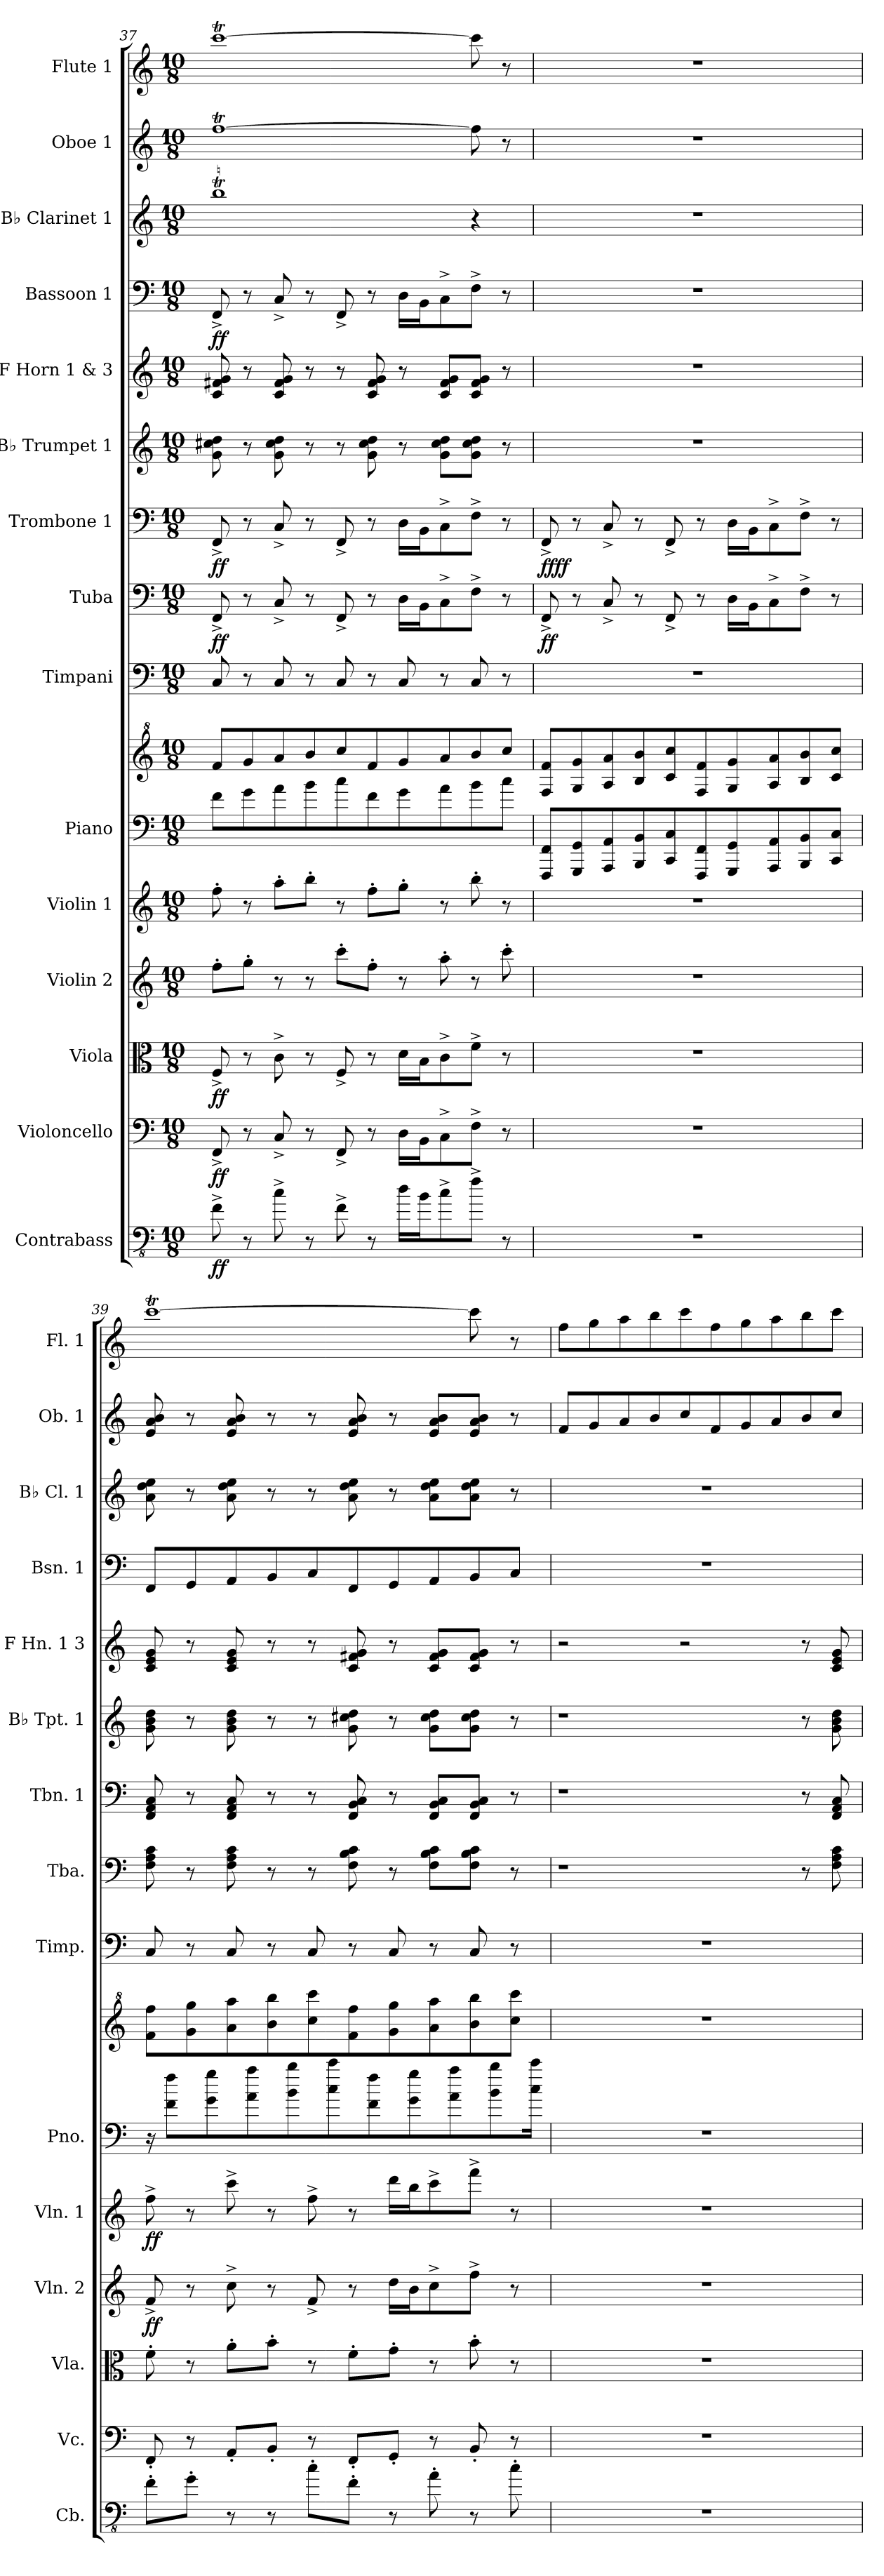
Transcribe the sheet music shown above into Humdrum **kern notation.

**kern	**dynam	**kern	**dynam	**kern	**dynam	**kern	**dynam	**kern	**dynam	**kern	**kern	**kern	**kern	**dynam	**kern	**dynam	**kern	**kern	**kern	**dynam	**kern	**kern	**kern
*part15	*part15	*part14	*part14	*part13	*part13	*part12	*part12	*part11	*part11	*part10	*part10	*part9	*part8	*part8	*part7	*part7	*part6	*part5	*part4	*part4	*part3	*part2	*part1
*staff16	*staff16	*staff15	*staff15	*staff14	*staff14	*staff13	*staff13	*staff12	*staff12	*staff11	*staff10	*staff9	*staff8	*staff8	*staff7	*staff7	*staff6	*staff5	*staff4	*staff4	*staff3	*staff2	*staff1
*I"Contrabass	*	*I"Violoncello	*	*I"Viola	*	*I"Violin 2	*	*I"Violin 1	*	*I"Piano	*	*I"Timpani	*I"Tuba	*	*I"Trombone 1	*	*I"B♭ Trumpet 1	*I"F Horn 1 &amp; 3	*I"Bassoon 1	*	*I"B♭ Clarinet 1	*I"Oboe 1	*I"Flute 1
*I'Cb.	*	*I'Vc.	*	*I'Vla.	*	*I'Vln. 2	*	*I'Vln. 1	*	*I'Pno.	*	*I'Timp.	*I'Tba.	*	*I'Tbn. 1	*	*I'B♭ Tpt. 1	*I'F Hn. 1 3	*I'Bsn. 1	*	*I'B♭ Cl. 1	*I'Ob. 1	*I'Fl. 1
*clefFv4	*	*clefF4	*	*clefC3	*	*clefG2	*	*clefG2	*	*clefF4	*clefG^2	*clefF4	*clefF4	*	*clefF4	*	*clefG2	*clefG2	*clefF4	*	*clefG2	*clefG2	*clefG2
*ITrd7c12	*	*	*	*	*	*	*	*	*	*	*	*	*	*	*	*	*ITrd1c2	*ITrd4c7	*	*	*ITrd1c2	*	*
*k[]	*	*k[]	*	*k[]	*	*k[]	*	*k[]	*	*k[]	*k[]	*k[]	*k[]	*	*k[]	*	*k[b-e-]	*k[b-]	*k[]	*	*k[b-e-]	*k[]	*k[]
*M10/8	*	*M10/8	*	*M10/8	*	*M10/8	*	*M10/8	*	*M10/8	*M10/8	*M10/8	*M10/8	*	*M10/8	*	*M10/8	*M10/8	*M10/8	*	*M10/8	*M10/8	*M10/8
=37	=37	=37	=37	=37	=37	=37	=37	=37	=37	=37	=37	=37	=37	=37	=37	=37	=37	=37	=37	=37	=37	=37	=37
!	!LO:DY:b	!	!LO:DY:b	!	!LO:DY:b	!	!	!	!	!	!	!	!	!LO:DY:b	!	!LO:DY:b	!	!	!	!LO:DY:b	!	!	!
8FF^\	ff	8FF^/	ff	8F^/	ff	8ff'\L	.	8ff'\	.	8f\L	8ff/L	8C/	8FF^/	ff	8FF^/	ff	8f\ 8bn\ 8cc\	8F/ 8Bn/ 8c/	8FF^/	ff	1aaT	[1ffT	[1cccT
8r	.	8r	.	8r	.	8gg'\J	.	8r	.	8g\	8gg/	8r	8r	.	8r	.	8r	8r	8r	.	.	.	.
8C^\	.	8C^/	.	8c^\	.	8r	.	8aa'\L	.	8a\	8aa/	8C/	8C^/	.	8C^/	.	8f\ 8b\ 8cc\	8F/ 8B/ 8c/	8C^/	.	.	.	.
8r	.	8r	.	8r	.	8r	.	8bb'\J	.	8b\	8bb/	8r	8r	.	8r	.	8r	8r	8r	.	.	.	.
8FF^\	.	8FF^/	.	8F^/	.	8ccc'\L	.	8r	.	8cc\	8ccc/	8C/	8FF^/	.	8FF^/	.	8r	8r	8FF^/	.	.	.	.
8r	.	8r	.	8r	.	8ff'\J	.	8ff'\L	.	8f\	8ff/	8r	8r	.	8r	.	8f\ 8b\ 8cc\	8F/ 8B/ 8c/	8r	.	.	.	.
16D\LL	.	16D\LL	.	16d\LL	.	8r	.	8gg'\J	.	8g\	8gg/	8C/	16D\LL	.	16D\LL	.	8r	8r	16D\LL	.	.	.	.
16BB\J	.	16BB\J	.	16B\J	.	.	.	.	.	.	.	.	16BB\J	.	16BB\J	.	.	.	16BB\J	.	.	.	.
8C^\	.	8C^\	.	8c^\	.	8aa'\	.	8r	.	8a\	8aa/	8r	8C^\	.	8C^\	.	8f\ 8b\ 8cc\L	8F/ 8B/ 8c/L	8C^\	.	.	.	.
8F^\J	.	8F^\J	.	8f^\J	.	8r	.	8bb'\	.	8b\	8bb/	8C/	8F^\J	.	8F^\J	.	8f\ 8b\ 8cc\J	8F/ 8B/ 8c/J	8F^\J	.	4r	8ff\]	8ccc\]
8r	.	8r	.	8r	.	8ccc'\	.	8r	.	8cc\J	8ccc/J	8r	8r	.	8r	.	8r	8r	8r	.	.	8r	8r
!!LO:PB:g=z
=38	=38	=38	=38	=38	=38	=38	=38	=38	=38	=38	=38	=38	=38	=38	=38	=38	=38	=38	=38	=38	=38	=38	=38
!	!	!	!	!	!	!	!	!	!	!	!	!	!	!LO:DY:b	!	!LO:DY:b	!	!	!	!	!	!	!
!	!	!	!	!	!	!	!	!	!	!	!	!	!	!	!	!LO:DY:n=1:b	!	!	!	!	!	!	!
4%5r	.	4%5r	.	4%5r	.	4%5r	.	4%5r	.	8FFF/ 8FF/L	8f/ 8ff/L	4%5r	8FF^/	ff	8FF^/	ff ff	4%5r	4%5r	4%5r	.	4%5r	4%5r	4%5r
.	.	.	.	.	.	.	.	.	.	8GGG/ 8GG/	8g/ 8gg/	.	8r	.	8r	.	.	.	.	.	.	.	.
.	.	.	.	.	.	.	.	.	.	8AAA/ 8AA/	8a/ 8aa/	.	8C^/	.	8C^/	.	.	.	.	.	.	.	.
.	.	.	.	.	.	.	.	.	.	8BBB/ 8BB/	8b/ 8bb/	.	8r	.	8r	.	.	.	.	.	.	.	.
.	.	.	.	.	.	.	.	.	.	8CC/ 8C/	8cc/ 8ccc/	.	8FF^/	.	8FF^/	.	.	.	.	.	.	.	.
.	.	.	.	.	.	.	.	.	.	8FFF/ 8FF/	8f/ 8ff/	.	8r	.	8r	.	.	.	.	.	.	.	.
.	.	.	.	.	.	.	.	.	.	8GGG/ 8GG/	8g/ 8gg/	.	16D\LL	.	16D\LL	.	.	.	.	.	.	.	.
.	.	.	.	.	.	.	.	.	.	.	.	.	16BB\J	.	16BB\J	.	.	.	.	.	.	.	.
.	.	.	.	.	.	.	.	.	.	8AAA/ 8AA/	8a/ 8aa/	.	8C^\	.	8C^\	.	.	.	.	.	.	.	.
.	.	.	.	.	.	.	.	.	.	8BBB/ 8BB/	8b/ 8bb/	.	8F^\J	.	8F^\J	.	.	.	.	.	.	.	.
.	.	.	.	.	.	.	.	.	.	8CC/ 8C/J	8cc/ 8ccc/J	.	8r	.	8r	.	.	.	.	.	.	.	.
=39	=39	=39	=39	=39	=39	=39	=39	=39	=39	=39	=39	=39	=39	=39	=39	=39	=39	=39	=39	=39	=39	=39	=39
!	!	!	!	!	!	!	!LO:DY:b	!	!LO:DY:b	!	!	!	!	!	!	!	!	!	!	!	!	!	!
8FF'\L	.	8FF'/	.	8f'\	.	8f^/	ff	8ff^\	ff	16r	8ff\ 8fff\L	8C/	8F\ 8A\ 8c\	.	8FF/ 8AA/ 8C/	.	8f\ 8a\ 8cc\	8F/ 8A/ 8c/	8FF/L	.	8g\ 8cc\ 8dd\	8e/ 8a/ 8b/	[1cccT
.	.	.	.	.	.	.	.	.	.	8f\ 8ff\L	.	.	.	.	.	.	.	.	.	.	.	.	.
8GG'\J	.	8r	.	8r	.	8r	.	8r	.	.	8gg\ 8ggg\	8r	8r	.	8r	.	8r	8r	8GG/	.	8r	8r	.
.	.	.	.	.	.	.	.	.	.	8g\ 8gg\	.	.	.	.	.	.	.	.	.	.	.	.	.
8r	.	8AA'/L	.	8a'\L	.	8cc^\	.	8ccc^\	.	.	8aa\ 8aaa\	8C/	8F\ 8A\ 8c\	.	8FF/ 8AA/ 8C/	.	8f\ 8a\ 8cc\	8F/ 8A/ 8c/	8AA/	.	8g\ 8cc\ 8dd\	8e/ 8a/ 8b/	.
.	.	.	.	.	.	.	.	.	.	8a\ 8aa\	.	.	.	.	.	.	.	.	.	.	.	.	.
8r	.	8BB'/J	.	8b'\J	.	8r	.	8r	.	.	8bb\ 8bbb\	8r	8r	.	8r	.	8r	8r	8BB/	.	8r	8r	.
.	.	.	.	.	.	.	.	.	.	8b\ 8bb\	.	.	.	.	.	.	.	.	.	.	.	.	.
8C'\L	.	8r	.	8r	.	8f^/	.	8ff^\	.	.	8ccc\ 8cccc\	8C/	8r	.	8r	.	8r	8r	8C/	.	8r	8r	.
.	.	.	.	.	.	.	.	.	.	8cc\ 8ccc\	.	.	.	.	.	.	.	.	.	.	.	.	.
8FF'\J	.	8FF'/L	.	8f'\L	.	8r	.	8r	.	.	8ff\ 8fff\	8r	8F\ 8B\ 8c\	.	8FF/ 8BB/ 8C/	.	8f\ 8bn\ 8cc\	8F/ 8Bn/ 8c/	8FF/	.	8g\ 8cc\ 8dd\	8e/ 8a/ 8b/	.
.	.	.	.	.	.	.	.	.	.	8f\ 8ff\	.	.	.	.	.	.	.	.	.	.	.	.	.
8r	.	8GG'/J	.	8g'\J	.	16dd\LL	.	16ddd\LL	.	.	8gg\ 8ggg\	8C/	8r	.	8r	.	8r	8r	8GG/	.	8r	8r	.
.	.	.	.	.	.	16b\J	.	16bb\J	.	8g\ 8gg\	.	.	.	.	.	.	.	.	.	.	.	.	.
8AA'\	.	8r	.	8r	.	8cc^\	.	8ccc^\	.	.	8aa\ 8aaa\	8r	8F\ 8B\ 8c\L	.	8FF/ 8BB/ 8C/L	.	8f\ 8b\ 8cc\L	8F/ 8B/ 8c/L	8AA/	.	8g\ 8cc\ 8dd\L	8e/ 8a/ 8b/L	.
.	.	.	.	.	.	.	.	.	.	8a\ 8aa\	.	.	.	.	.	.	.	.	.	.	.	.	.
8r	.	8BB'/	.	8b'\	.	8ff^\J	.	8fff^\J	.	.	8bb\ 8bbb\	8C/	8F\ 8B\ 8c\J	.	8FF/ 8BB/ 8C/J	.	8f\ 8b\ 8cc\J	8F/ 8B/ 8c/J	8BB/	.	8g\ 8cc\ 8dd\J	8e/ 8a/ 8b/J	8ccc\]
.	.	.	.	.	.	.	.	.	.	8b\ 8bb\	.	.	.	.	.	.	.	.	.	.	.	.	.
8C'\	.	8r	.	8r	.	8r	.	8r	.	.	8ccc\ 8cccc\J	8r	8r	.	8r	.	8r	8r	8C/J	.	8r	8r	8r
.	.	.	.	.	.	.	.	.	.	16cc\ 16ccc\Jk	.	.	.	.	.	.	.	.	.	.	.	.	.
=40	=40	=40	=40	=40	=40	=40	=40	=40	=40	=40	=40	=40	=40	=40	=40	=40	=40	=40	=40	=40	=40	=40	=40
4%5r	.	4%5r	.	4%5r	.	4%5r	.	4%5r	.	4%5r	4%5r	4%5r	1r	.	1r	.	1r	2r	4%5r	.	4%5r	8f/L	8ff\L
.	.	.	.	.	.	.	.	.	.	.	.	.	.	.	.	.	.	.	.	.	.	8g/	8gg\
.	.	.	.	.	.	.	.	.	.	.	.	.	.	.	.	.	.	.	.	.	.	8a/	8aa\
.	.	.	.	.	.	.	.	.	.	.	.	.	.	.	.	.	.	.	.	.	.	8b/	8bb\
.	.	.	.	.	.	.	.	.	.	.	.	.	.	.	.	.	.	2r	.	.	.	8cc/	8ccc\
.	.	.	.	.	.	.	.	.	.	.	.	.	.	.	.	.	.	.	.	.	.	8f/	8ff\
.	.	.	.	.	.	.	.	.	.	.	.	.	.	.	.	.	.	.	.	.	.	8g/	8gg\
.	.	.	.	.	.	.	.	.	.	.	.	.	.	.	.	.	.	.	.	.	.	8a/	8aa\
.	.	.	.	.	.	.	.	.	.	.	.	.	8r	.	8r	.	8r	8r	.	.	.	8b/	8bb\
.	.	.	.	.	.	.	.	.	.	.	.	.	8F\ 8A\ 8c\	.	8FF/ 8AA/ 8C/	.	8f\ 8a\ 8cc\	8F/ 8A/ 8c/	.	.	.	8cc/J	8ccc\J
=	=	=	=	=	=	=	=	=	=	=	=	=	=	=	=	=	=	=	=	=	=	=	=
*-	*-	*-	*-	*-	*-	*-	*-	*-	*-	*-	*-	*-	*-	*-	*-	*-	*-	*-	*-	*-	*-	*-	*-
